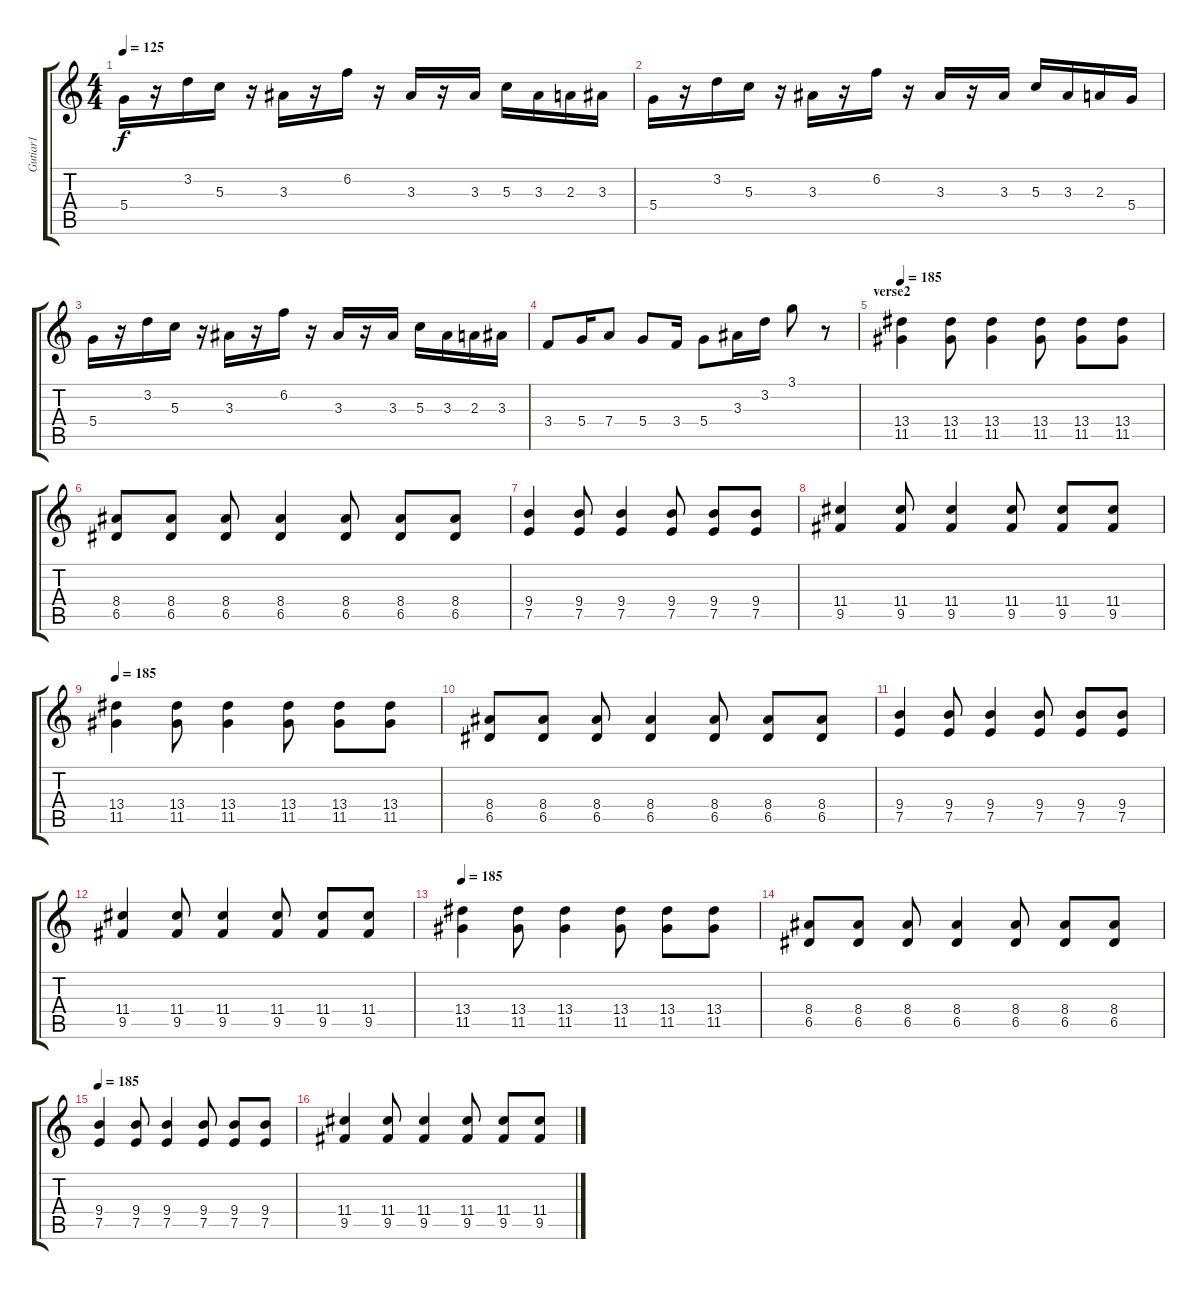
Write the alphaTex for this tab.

\track ("Gutiar1" "Gutiar1") {instrument distortionguitar}
\staff {score tabs}
\tuning (E4 B3 G3 D3 A2 E2) {hide}
\ts (4 4)
\tempo 125
\clef g2
\ks c
5.4.16{dy f} r.16 3.2.16 5.3.16 r.16 3.3.16 r.16 6.2.16 r.16 3.3.16 r.16 3.3.16 5.3.16 3.3.16 2.3.16 3.3.16 |
5.4.16 r.16 3.2.16 5.3.16 r.16 3.3.16 r.16 6.2.16 r.16 3.3.16 r.16 3.3.16 5.3.16 3.3.16 2.3.16 5.4.16 |
5.4.16 r.16 3.2.16 5.3.16 r.16 3.3.16 r.16 6.2.16 r.16 3.3.16 r.16 3.3.16 5.3.16 3.3.16 2.3.16 3.3.16 |
3.4.8 5.4.16 7.4.8 5.4.8 3.4.16 5.4.8 3.3.16 3.2.16 3.1.8 r.8 |
\section ("" "verse2")
\tempo 185
(13.4 11.5).4{volume 15 instrument distortionguitar} (13.4 11.5).8 (13.4 11.5).4 (13.4 11.5).8 (13.4 11.5).8 (13.4 11.5).8 |
(8.4 6.5).8 (8.4 6.5).8 (8.4 6.5).8 (8.4 6.5).4 (8.4 6.5).8 (8.4 6.5).8 (8.4 6.5).8 |
(9.4 7.5).4 (9.4 7.5).8 (9.4 7.5).4 (9.4 7.5).8 (9.4 7.5).8 (9.4 7.5).8 |
(11.4 9.5).4 (11.4 9.5).8 (11.4 9.5).4 (11.4 9.5).8 (11.4 9.5).8 (11.4 9.5).8 |
\tempo 185
(13.4 11.5).4 (13.4 11.5).8 (13.4 11.5).4 (13.4 11.5).8 (13.4 11.5).8 (13.4 11.5).8 |
(8.4 6.5).8 (8.4 6.5).8 (8.4 6.5).8 (8.4 6.5).4 (8.4 6.5).8 (8.4 6.5).8 (8.4 6.5).8 |
(9.4 7.5).4 (9.4 7.5).8 (9.4 7.5).4 (9.4 7.5).8 (9.4 7.5).8 (9.4 7.5).8 |
(11.4 9.5).4 (11.4 9.5).8 (11.4 9.5).4 (11.4 9.5).8 (11.4 9.5).8 (11.4 9.5).8 |
\tempo 185
(13.4 11.5).4 (13.4 11.5).8 (13.4 11.5).4 (13.4 11.5).8 (13.4 11.5).8 (13.4 11.5).8 |
(8.4 6.5).8 (8.4 6.5).8 (8.4 6.5).8 (8.4 6.5).4 (8.4 6.5).8 (8.4 6.5).8 (8.4 6.5).8 |
\tempo 185
(9.4 7.5).4 (9.4 7.5).8 (9.4 7.5).4 (9.4 7.5).8 (9.4 7.5).8 (9.4 7.5).8 |
(11.4 9.5).4 (11.4 9.5).8 (11.4 9.5).4 (11.4 9.5).8 (11.4 9.5).8 (11.4 9.5).8
